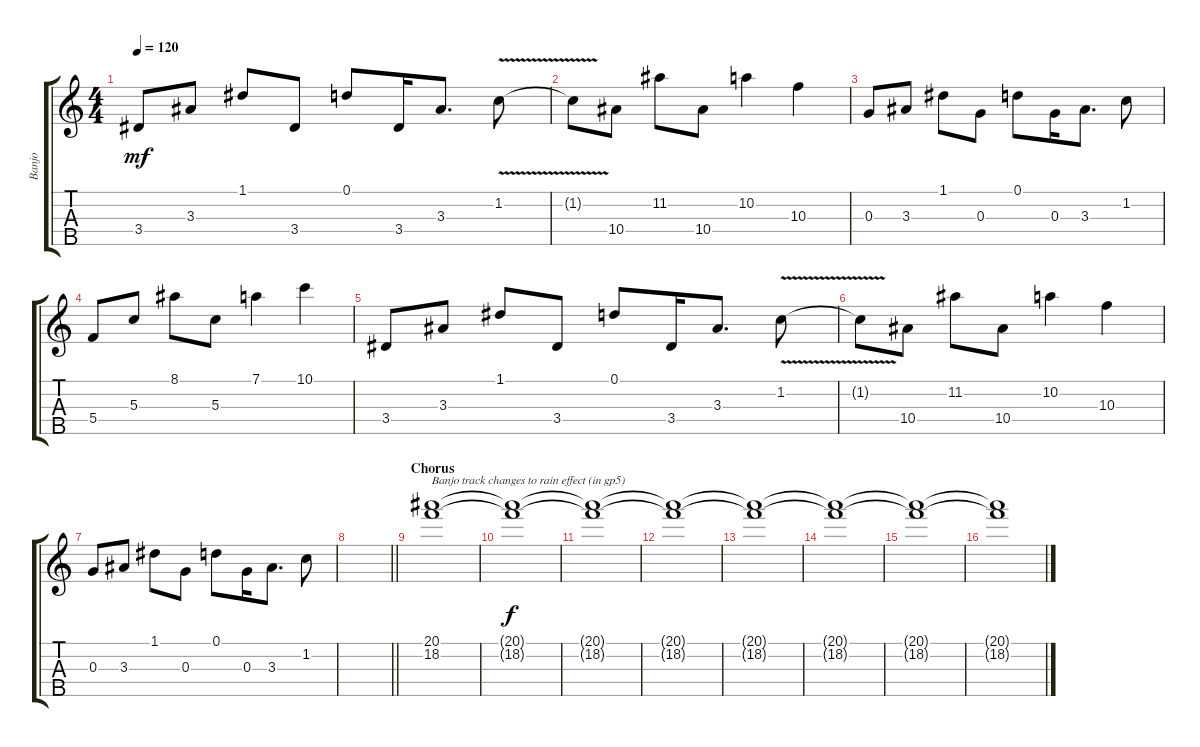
\track ("Banjo" "Banjo") {instrument banjo}
\staff {score tabs}
\tuning (D4 B3 G3 C3 G4) {hide}
\displaytranspose 12
\ts (4 4)
\tempo 120
\clef g2
\ks c
3.4.8{dy mf balance 5} 3.3.8 1.1.8 3.4.8 0.1.8 3.4.16 3.3.8{d} 1.2{v}.8 |
1.2{t}.8 10.4.8 11.2.8 10.4.8 10.2.4 10.3.4 |
0.3.8 3.3.8 1.1.8 0.3.8 0.1.8 0.3.16 3.3.8{d} 1.2.8 |
5.4.8 5.3.8 8.1.8 5.3.8 7.1.4 10.1.4 |
3.4.8 3.3.8 1.1.8 3.4.8 0.1.8 3.4.16 3.3.8{d} 1.2{v}.8 |
1.2{t}.8 10.4.8 11.2.8 10.4.8 10.2.4 10.3.4 |
0.3.8 3.3.8 1.1.8 0.3.8 0.1.8 0.3.16 3.3.8{d} 1.2.8 |
\barLineRight lightlight
|
\section ("" "Chorus")
(20.1 18.2).1{txt "Banjo track changes to rain effect (in gp5)" volume 5 instrument applause} |
(20.1{t} 18.2{t}).1{dy f} |
(20.1{t} 18.2{t}).1 |
(20.1{t} 18.2{t}).1 |
(20.1{t} 18.2{t}).1 |
(20.1{t} 18.2{t}).1 |
(20.1{t} 18.2{t}).1 |
(20.1{t} 18.2{t}).1
